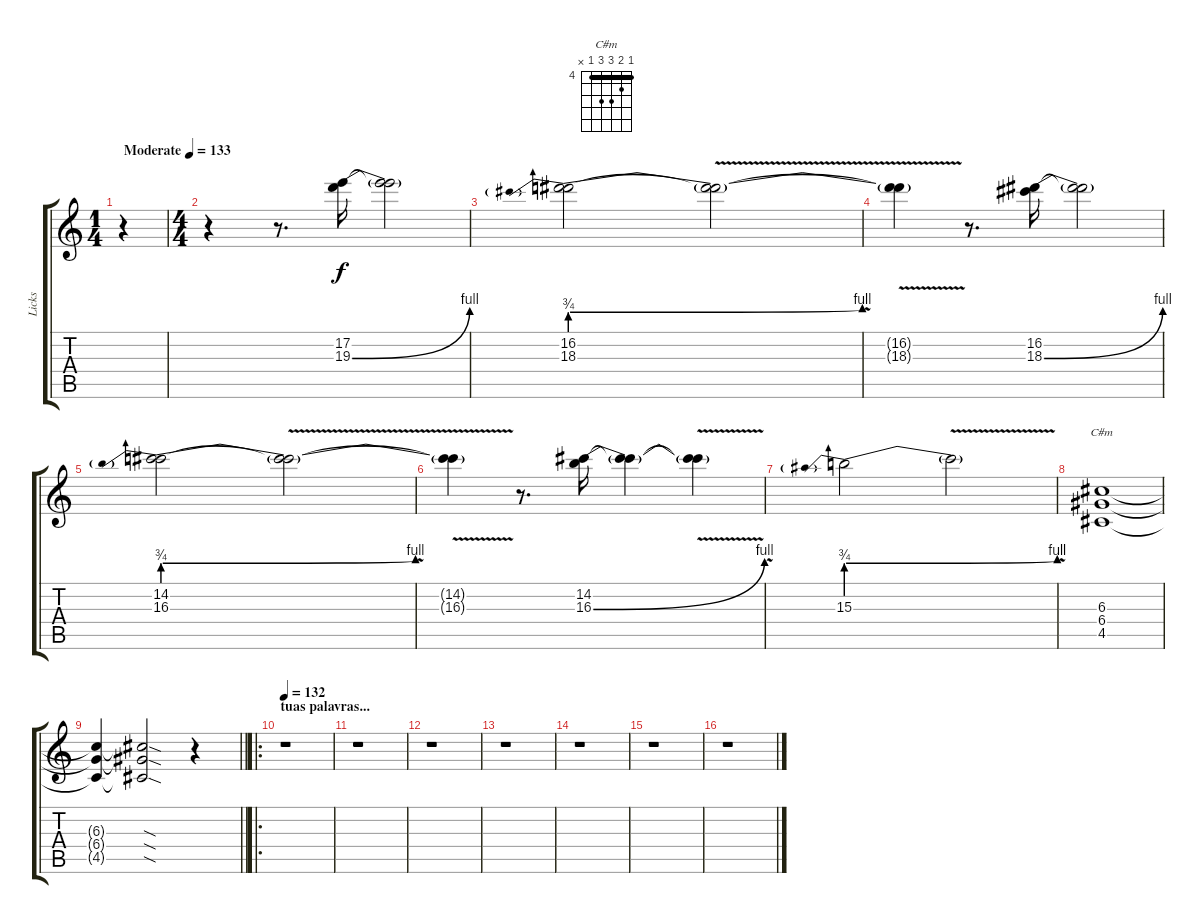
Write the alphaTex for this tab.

\track ("Licks" "Licks") {instrument distortionguitar}
\staff {score tabs}
\tuning (E4 B3 G3 D3 A2 E2) {hide}
\chord ("C#m" 4 5 6 6 4 x) {firstfret 4 barre 4}
\ts (1 4)
\tempo (133 "Moderate")
\clef g2
\ks c
r.4{dy f instrument distortionguitar} |
\ts (4 4)
r.4 r.8{d} (17.2 19.3{be (bend 0 0 60 4)}).16 (17.2{t} 19.3{t}).2 |
(16.2 18.3{be (prebendbend 0 3 60 4)}).2 (16.2{t} 18.3{v t}).2 |
(16.2{t} 18.3{t}).4 r.8{d} (16.2 18.3{be (bend 0 0 60 4)}).16 (16.2{t} 18.3{t}).2 |
(14.2 16.3{be (prebendbend 0 3 60 4)}).2 (14.2{t} 16.3{v t}).2 |
(14.2{t} 16.3{t}).4 r.8{d} (14.2 16.3{be (bend 0 0 60 4)}).16 (14.2{t} 16.3{t}).4 (14.2{t} 16.3{v t}).4 |
15.3{be (prebendbend 0 3 60 4)}.2 15.3{v t}.2 |
(6.3 6.4 4.5).1{ch "C#m"} |
\barLineRight lightlight
(6.3{t} 6.4{t} 4.5{t}).4 (6.3{sod t} 6.4{sod t} 4.5{sod t}).2 r.4 |
\ro
\section ("" "tuas palavras...")
\tempo 132
r.1 |
r.1 |
r.1 |
r.1 |
r.1 |
r.1 |
r.1
